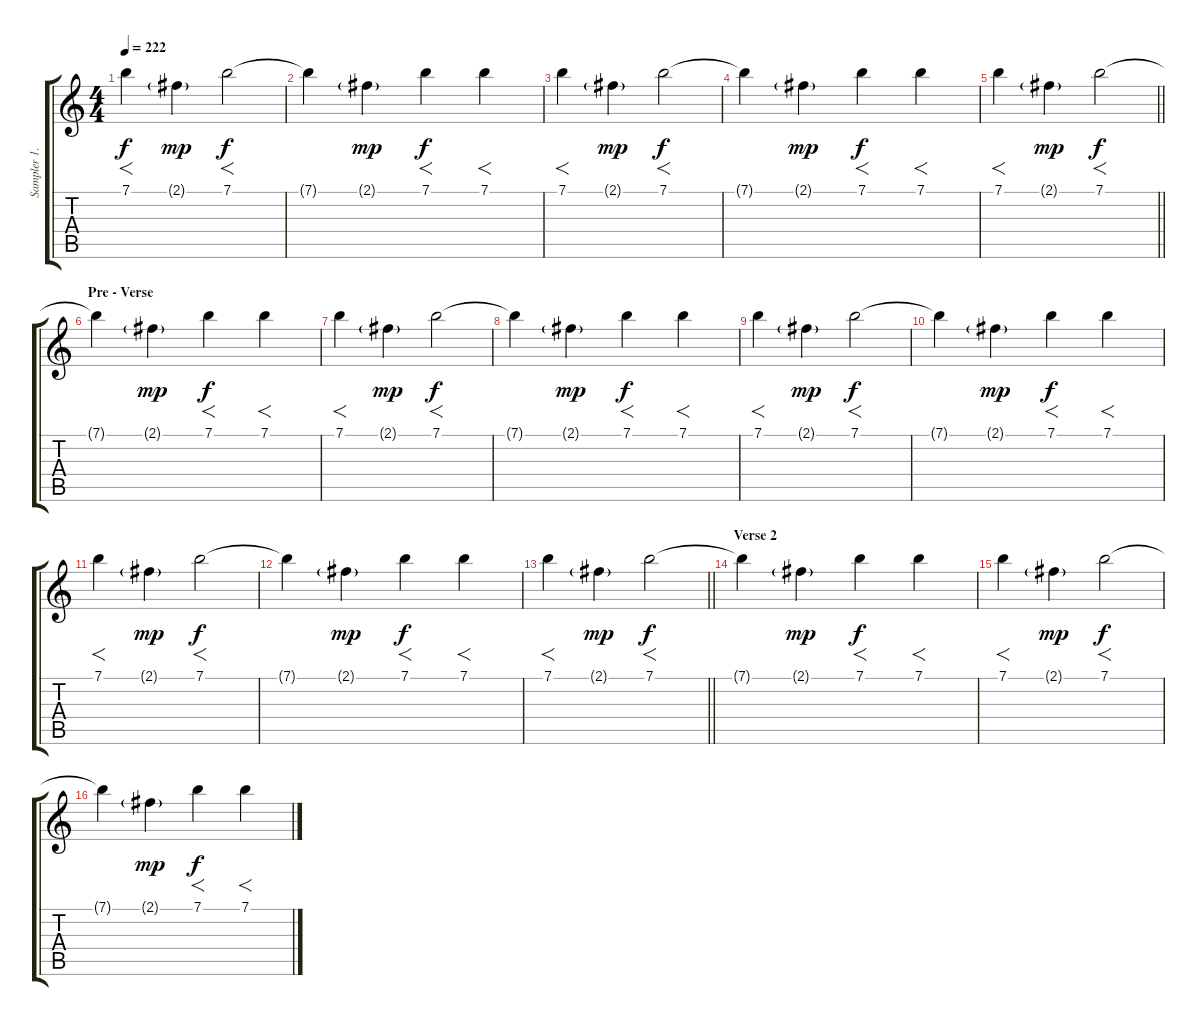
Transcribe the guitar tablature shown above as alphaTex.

\track ("Sampler 1.2" "Sampler 1.") {instrument distortionguitar}
\staff {score tabs}
\tuning (E4 B3 G3 D3 A2 E2) {hide}
\ts (4 4)
\tempo 222
\clef g2
\ks c
7.1.4{f dy f} 2.1{g}.4{dy mp} 7.1.2{f dy f} |
7.1{t}.4 2.1{g}.4{dy mp} 7.1.4{f dy f} 7.1.4{f} |
7.1.4{f} 2.1{g}.4{dy mp} 7.1.2{f dy f} |
7.1{t}.4 2.1{g}.4{dy mp} 7.1.4{f dy f} 7.1.4{f} |
\barLineRight lightlight
7.1.4{f} 2.1{g}.4{dy mp} 7.1.2{f dy f} |
\section ("" "Pre - Verse")
7.1{t}.4 2.1{g}.4{dy mp} 7.1.4{f dy f} 7.1.4{f} |
7.1.4{f} 2.1{g}.4{dy mp} 7.1.2{f dy f} |
7.1{t}.4 2.1{g}.4{dy mp} 7.1.4{f dy f} 7.1.4{f} |
7.1.4{f} 2.1{g}.4{dy mp} 7.1.2{f dy f} |
7.1{t}.4 2.1{g}.4{dy mp} 7.1.4{f dy f} 7.1.4{f} |
7.1.4{f} 2.1{g}.4{dy mp} 7.1.2{f dy f} |
7.1{t}.4 2.1{g}.4{dy mp} 7.1.4{f dy f} 7.1.4{f} |
\barLineRight lightlight
7.1.4{f} 2.1{g}.4{dy mp} 7.1.2{f dy f} |
\section ("" "Verse 2")
7.1{t}.4 2.1{g}.4{dy mp} 7.1.4{f dy f} 7.1.4{f} |
7.1.4{f} 2.1{g}.4{dy mp} 7.1.2{f dy f} |
7.1{t}.4 2.1{g}.4{dy mp} 7.1.4{f dy f} 7.1.4{f}
